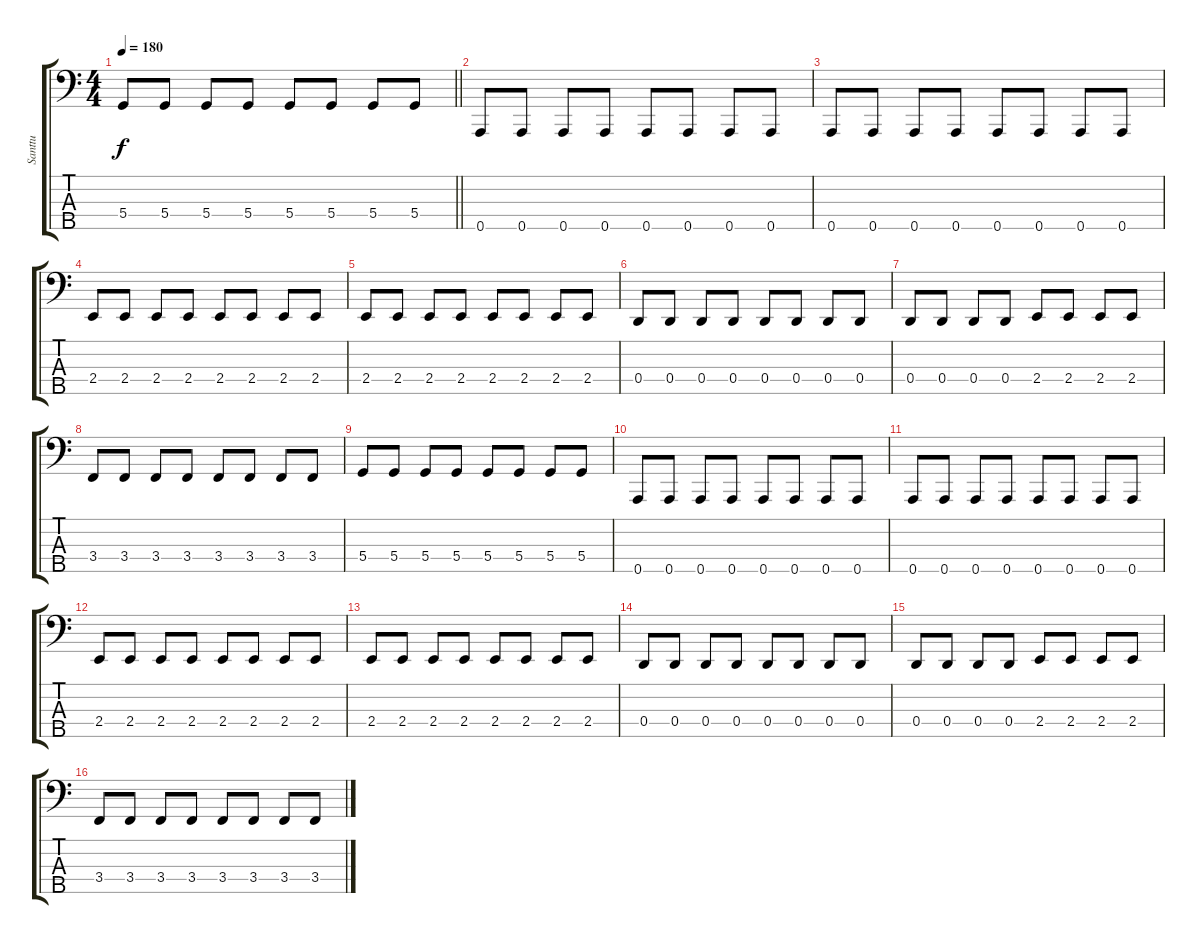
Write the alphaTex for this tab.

\track ("Santtu" "Santtu") {instrument electricbasspick}
\staff {score tabs}
\tuning (G2 D2 A1 D1 A0) {hide}
\ts (4 4)
\tempo 180
\clef f4
\barLineRight lightlight
\ks c
5.4.8{dy f} 5.4.8 5.4.8 5.4.8 5.4.8 5.4.8 5.4.8 5.4.8 |
0.5.8{volume 5} 0.5.8 0.5.8 0.5.8 0.5.8 0.5.8 0.5.8 0.5.8 |
0.5.8 0.5.8 0.5.8 0.5.8 0.5.8 0.5.8 0.5.8 0.5.8 |
2.4.8 2.4.8 2.4.8 2.4.8 2.4.8 2.4.8 2.4.8 2.4.8 |
2.4.8 2.4.8 2.4.8 2.4.8 2.4.8 2.4.8 2.4.8 2.4.8 |
0.4.8{volume 4} 0.4.8 0.4.8 0.4.8 0.4.8 0.4.8 0.4.8 0.4.8 |
0.4.8 0.4.8 0.4.8 0.4.8 2.4.8 2.4.8 2.4.8 2.4.8 |
3.4.8 3.4.8 3.4.8 3.4.8 3.4.8 3.4.8 3.4.8 3.4.8 |
5.4.8 5.4.8 5.4.8 5.4.8 5.4.8 5.4.8 5.4.8 5.4.8 |
0.5.8{volume 3} 0.5.8 0.5.8 0.5.8 0.5.8 0.5.8 0.5.8 0.5.8 |
0.5.8 0.5.8 0.5.8 0.5.8 0.5.8 0.5.8 0.5.8 0.5.8 |
2.4.8 2.4.8 2.4.8 2.4.8 2.4.8 2.4.8 2.4.8 2.4.8 |
2.4.8 2.4.8 2.4.8 2.4.8 2.4.8 2.4.8 2.4.8 2.4.8 |
0.4.8{volume 2} 0.4.8 0.4.8 0.4.8 0.4.8 0.4.8 0.4.8 0.4.8 |
0.4.8 0.4.8 0.4.8 0.4.8 2.4.8 2.4.8 2.4.8 2.4.8 |
3.4.8 3.4.8 3.4.8 3.4.8 3.4.8 3.4.8 3.4.8 3.4.8
